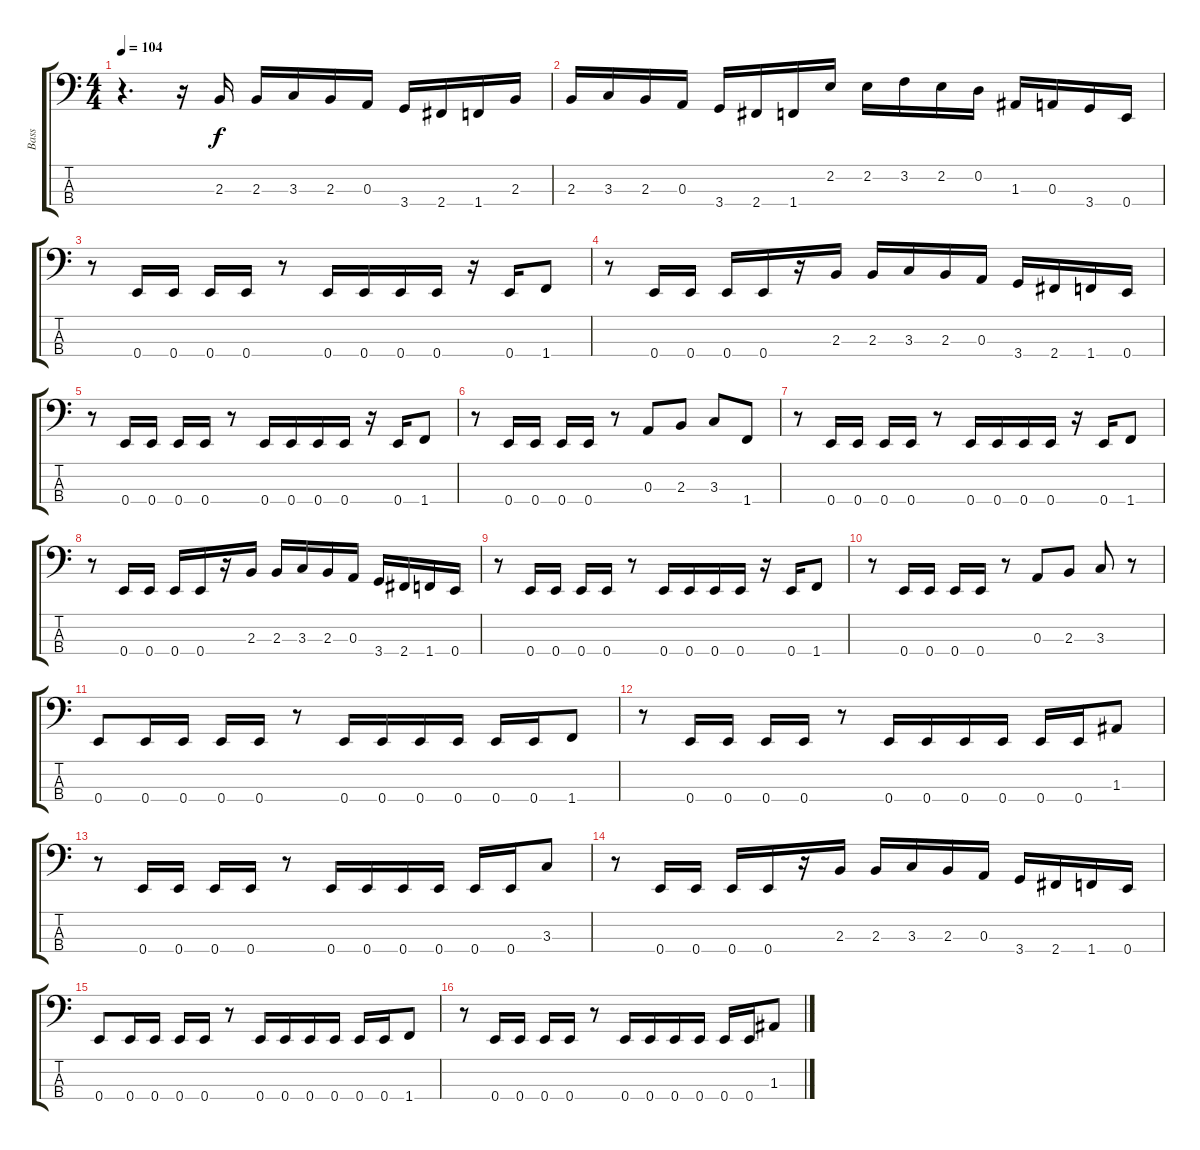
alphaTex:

\track ("Bass" "Bass") {instrument electricbasspick}
\staff {score tabs}
\tuning (G2 D2 A1 E1) {hide}
\ts (4 4)
\tempo 104
\clef f4
\ks c
r.4{d dy f instrument electricbasspick} r.16 2.3.16 2.3.16 3.3.16 2.3.16 0.3.16 3.4.16 2.4.16 1.4.16 2.3.16 |
2.3.16 3.3.16 2.3.16 0.3.16 3.4.16 2.4.16 1.4.16 2.2.16 2.2.16 3.2.16 2.2.16 0.2.16 1.3.16 0.3.16 3.4.16 0.4.16 |
r.8 0.4.16 0.4.16 0.4.16 0.4.16 r.8 0.4.16 0.4.16 0.4.16 0.4.16 r.16 0.4.16 1.4.8 |
r.8 0.4.16 0.4.16 0.4.16 0.4.16 r.16 2.3.16 2.3.16 3.3.16 2.3.16 0.3.16 3.4.16 2.4.16 1.4.16 0.4.16 |
r.8 0.4.16 0.4.16 0.4.16 0.4.16 r.8 0.4.16 0.4.16 0.4.16 0.4.16 r.16 0.4.16 1.4.8 |
r.8 0.4.16 0.4.16 0.4.16 0.4.16 r.8 0.3.8 2.3.8 3.3.8 1.4.8 |
r.8 0.4.16 0.4.16 0.4.16 0.4.16 r.8 0.4.16 0.4.16 0.4.16 0.4.16 r.16 0.4.16 1.4.8 |
r.8 0.4.16 0.4.16 0.4.16 0.4.16 r.16 2.3.16 2.3.16 3.3.16 2.3.16 0.3.16 3.4.16 2.4.16 1.4.16 0.4.16 |
r.8 0.4.16 0.4.16 0.4.16 0.4.16 r.8 0.4.16 0.4.16 0.4.16 0.4.16 r.16 0.4.16 1.4.8 |
r.8 0.4.16 0.4.16 0.4.16 0.4.16 r.8 0.3.8 2.3.8 3.3.8 r.8 |
0.4.8 0.4.16 0.4.16 0.4.16 0.4.16 r.8 0.4.16 0.4.16 0.4.16 0.4.16 0.4.16 0.4.16 1.4.8 |
r.8 0.4.16 0.4.16 0.4.16 0.4.16 r.8 0.4.16 0.4.16 0.4.16 0.4.16 0.4.16 0.4.16 1.3.8 |
r.8 0.4.16 0.4.16 0.4.16 0.4.16 r.8 0.4.16 0.4.16 0.4.16 0.4.16 0.4.16 0.4.16 3.3.8 |
r.8 0.4.16 0.4.16 0.4.16 0.4.16 r.16 2.3.16 2.3.16 3.3.16 2.3.16 0.3.16 3.4.16 2.4.16 1.4.16 0.4.16 |
0.4.8 0.4.16 0.4.16 0.4.16 0.4.16 r.8 0.4.16 0.4.16 0.4.16 0.4.16 0.4.16 0.4.16 1.4.8 |
r.8 0.4.16 0.4.16 0.4.16 0.4.16 r.8 0.4.16 0.4.16 0.4.16 0.4.16 0.4.16 0.4.16 1.3.8
